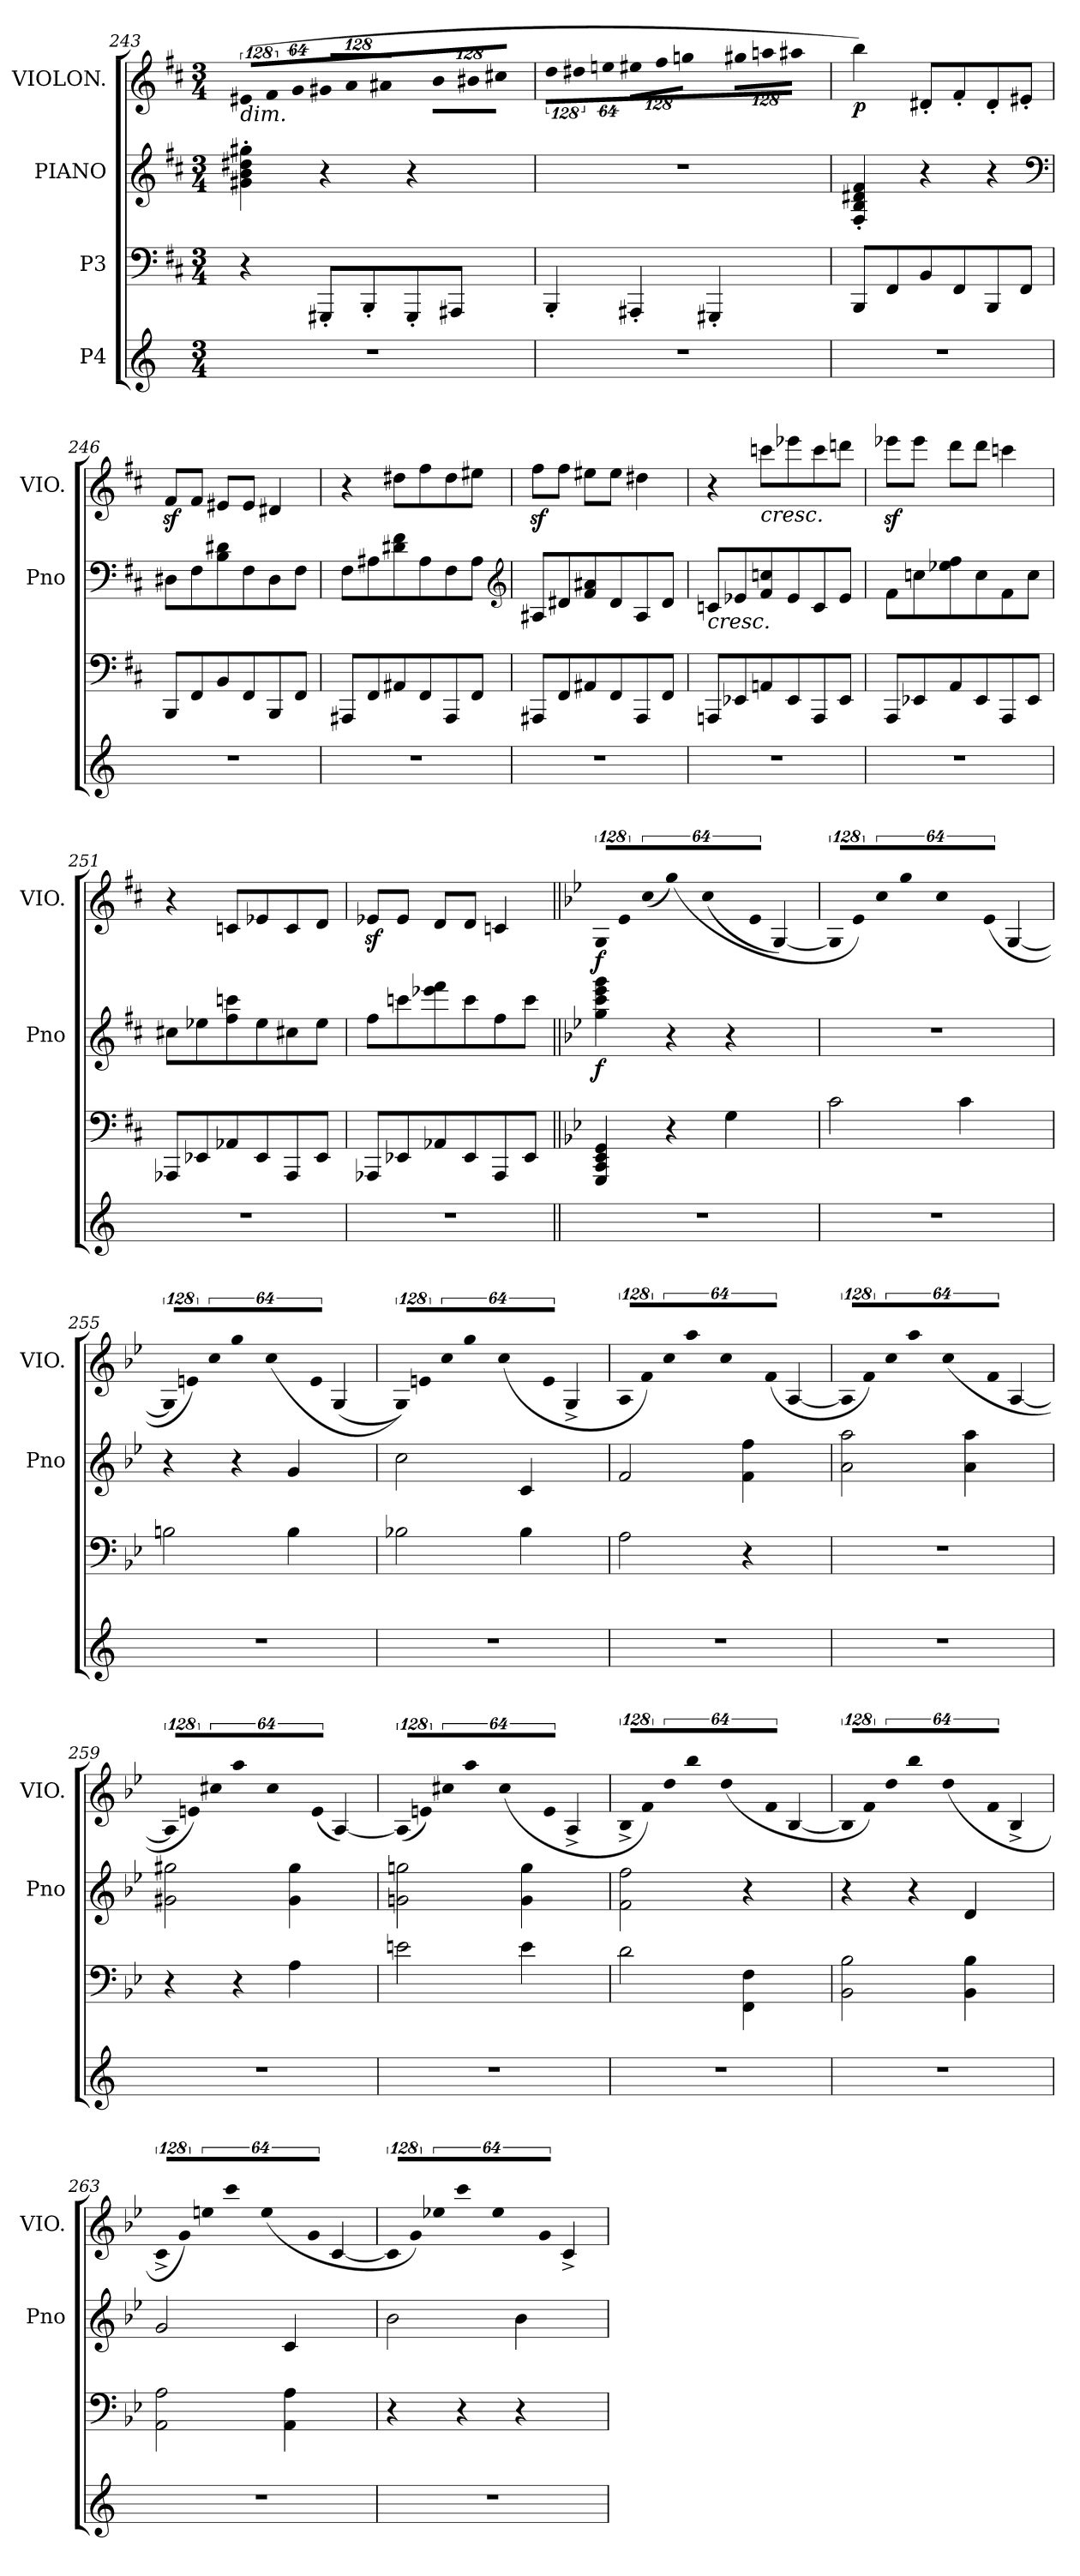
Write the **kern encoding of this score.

**kern	**kern	**kern	**dynam	**kern	**dynam
*part4	*part3	*part2	*part2	*part1	*part1
*staff4	*staff3	*staff2	*staff2	*staff1	*staff1
*I"P4	*I"P3	*I"PIANO	*	*I"VIOLON.	*
*	*	*I'Pno	*	*I'VIO.	*
*clefG2	*clefF4	*clefG2	*	*clefG2	*
*k[]	*k[f#c#]	*k[f#c#]	*	*k[f#c#]	*
*C:	*D:	*D:	*	*D:	*
*M3/4	*M3/4	*M3/4	*	*M3/4	*
=243	=243	=243	=243	=243	=243
!	!	!	!	!LO:TX:b:i:t=dim.	!
!LO:N:vis=1	!	!	!	!LO:N:vis=8	!
2.r	4r	4g#Xi\' 4bi' 4dd#Xi' 4gg#Xi'	.	(1024%85e#Xi/L	.
!	!	!	!	!LO:N:vis=8	!
.	.	.	.	1024%85f#i/	.
!	!	!	!	!LO:N:vis=8	!
.	.	.	.	512%43gi/J	.
!	!	!	!	!LO:N:vis=8	!
.	8GGG#X'i/L	4r	.	1024%85g#Xi/L	.
!	!	!	!	!LO:N:vis=8	!
.	.	.	.	1024%85ai/	.
.	8BBB'i/	.	.	.	.
!	!	!	!	!LO:N:vis=8	!
.	.	.	.	512%43a#Xi/J	.
!	!	!	!	!LO:N:vis=8	!
.	8GGG#'i/	4r	.	1024%85bi\L	.
!	!	!	!	!LO:N:vis=8	!
.	.	.	.	1024%85b#Xi\	.
.	8AAA#Xi/J	.	.	.	.
!	!	!	!	!LO:N:vis=8	!
.	.	.	.	512%43cc#Xi\J	.
=244	=244	=244	=244	=244	=244
!LO:N:vis=1	!	!LO:N:vis=1	!	!LO:N:vis=8	!
2.r	4BBB'i/	2.r	.	1024%85ddi\L	.
!	!	!	!	!LO:N:vis=8	!
.	.	.	.	1024%85dd#Xi\	.
!	!	!	!	!LO:N:vis=8	!
.	.	.	.	512%43eeni\J	.
!	!	!	!	!LO:N:vis=8	!
.	4AAA#X'i/	.	.	1024%85ee#Xi\L	.
!	!	!	!	!LO:N:vis=8	!
.	.	.	.	1024%85ff#i\	.
!	!	!	!	!LO:N:vis=8	!
.	.	.	.	512%43ggni\J	.
!	!	!	!	!LO:N:vis=8	!
.	4GGG#X'i/	.	.	1024%85gg#Xi\L	.
!	!	!	!	!LO:N:vis=8	!
.	.	.	.	1024%85aani\	.
!	!	!	!	!LO:N:vis=8	!
.	.	.	.	512%43aa#Xi\J	.
=245	=245	=245	=245	=245	=245
!LO:N:vis=1	!	!	!	!	!
2.r	8BBBi/L	4F#i/' 4Bi' 4d#Xi' 4f#i'	.	4bbi\)	p
.	8FF#i/	.	.	.	.
.	8BBi/	4r	.	8d#X'i/L	.
.	8FF#i/	.	.	8f#'i/	.
.	8BBBi/	4r	.	8d#'i/	.
.	8FF#i/J	.	.	8e#X'i/J	.
*	*	*clefF4	*	*	*
=246	=246	=246	=246	=246	=246
!LO:N:vis=1	!	!	!	!	!
2.r	8BBBi/L	8D#Xi\L	.	8f#zi/L	.
.	8FF#i/	8F#i\	.	8f#i/J	.
.	8BBi/	8Bi\ 8d#Xi	.	8e#Xi/L	.
.	8FF#i/	8F#i\	.	8e#i/J	.
.	8BBBi/	8D#i\	.	4d#Xi/	.
.	8FF#i/J	8F#i\J	.	.	.
!!LO:LB:g=z
=247	=247	=247	=247	=247	=247
!LO:N:vis=1	!	!	!	!	!
2.r	8AAA#Xi/L	8F#i\L	.	4r	.
.	8FF#i/	8A#Xi\	.	.	.
.	8AA#Xi/	8d#Xi\ 8f#i	.	8dd#Xi\L	.
.	8FF#i/	8A#i\	.	8ff#i\	.
.	8AAA#i/	8F#i\	.	8dd#i\	.
.	8FF#i/J	8A#i\J	.	8ee#Xi\J	.
*	*	*clefG2	*	*	*
=248	=248	=248	=248	=248	=248
!LO:N:vis=1	!	!	!	!	!
2.r	8AAA#Xi/L	8A#Xi/L	.	8ff#zi\L	.
.	8FF#i/	8d#Xi/	.	8ff#i\J	.
.	8AA#Xi/	8f#i/ 8a#Xi	.	8ee#Xi\L	.
.	8FF#i/	8d#i/	.	8ee#i\J	.
.	8AAA#i/	8A#i/	.	4dd#Xi\	.
.	8FF#i/J	8d#i/J	.	.	.
=249	=249	=249	=249	=249	=249
!	!	!LO:TX:b:i:t=cresc.	!	!	!
!LO:N:vis=1	!	!	!	!	!
2.r	8AAAni/L	8cni/L	.	4r	.
.	8EE-Xi/	8e-Xi/	.	.	.
!	!	!	!	!LO:TX:b:i:t=cresc.	!
.	8AAni/	8f#i/ 8ccni	.	8cccni\L	.
.	8EE-i/	8e-i/	.	8eee-Xi\	.
.	8AAAi/	8ci/	.	8ccci\	.
.	8EE-i/J	8e-i/J	.	8dddni\J	.
=250	=250	=250	=250	=250	=250
!LO:N:vis=1	!	!	!	!	!
2.r	8AAAi/L	8f#i\L	.	8eee-Xzi\L	.
.	8EE-Xi/	8ccni\	.	8eee-i\J	.
.	8AAi/	8ee-Xi\ 8ff#i	.	8dddi\L	.
.	8EE-i/	8cci\	.	8dddi\J	.
.	8AAAi/	8f#i\	.	4cccni\	.
.	8EE-i/J	8cci\J	.	.	.
=251	=251	=251	=251	=251	=251
!LO:N:vis=1	!	!	!	!	!
2.r	8AAA-Xi/L	8cc#Xi\L	.	4r	.
.	8EE-Xi/	8ee-Xi\	.	.	.
.	8AA-Xi/	8ff#i\ 8cccni	.	8cni/L	.
.	8EE-i/	8ee-i\	.	8e-Xi/	.
.	8AAA-i/	8cc#Xi\	.	8ci/	.
.	8EE-i/J	8ee-i\J	.	8di/J	.
=252	=252	=252	=252	=252	=252
!LO:N:vis=1	!	!	!	!	!
2.r	8AAA-Xi/L	8ff#i\L	.	8e-Xzi/L	.
.	8EE-Xi/	8cccni\	.	8e-i/J	.
.	8AA-Xi/	8eee-Xi\ 8fff#i	.	8di/L	.
.	8EE-i/	8ccci\	.	8di/J	.
.	8AAA-i/	8ff#i\	.	4cni/	.
.	8EE-i/J	8ccci\J	.	.	.
!!LO:LB:g=z
=253||	=253||	=253||	=253||	=253||	=253||
*	*k[b-e-]	*k[b-e-]	*	*k[b-e-]	*
*	*B-:	*B-:	*	*B-:	*
!LO:N:vis=1	!	!	!	!LO:N:vis=8	!
2.r	4GGGi/ 4CCi 4EE-i 4GGi	4ggi\ 4ccci 4eee-i 4gggi	f	1024%85Gi/L	f
!	!	!	!	!LO:N:vis=8	!
.	.	.	.	1024%85e-i/	.
!	!	!	!	!LO:N:vis=8	!
.	.	.	.	(512%43cci/	.
!	!	!	!	!LO:N:vis=8	!
.	4r	4r	.	(1024%85ggi/)	.
!	!	!	!	!LO:N:vis=8	!
.	.	.	.	(1024%85cci/	.
!	!	!	!	!LO:N:vis=8	!
.	.	.	.	512%43e-i/J	.
.	4Gi\	4r	.	[<4Gi/)	.
=254	=254	=254	=254	=254	=254
!LO:N:vis=1	!	!LO:N:vis=1	!	!LO:N:vis=8	!
2.r	2ci\	2.r	.	1024%85Gi/L]	.
!	!	!	!	!LO:N:vis=8	!
.	.	.	.	1024%85e-i/)	.
!	!	!	!	!LO:N:vis=8	!
.	.	.	.	512%43cci/	.
!	!	!	!	!LO:N:vis=8	!
.	.	.	.	1024%85ggi/	.
!	!	!	!	!LO:N:vis=8	!
.	.	.	.	1024%85cci/	.
!	!	!	!	!LO:N:vis=8	!
.	.	.	.	(512%43e-i/J	.
.	4ci\	.	.	[<4Gi/	.
=255	=255	=255	=255	=255	=255
!LO:N:vis=1	!	!	!	!LO:N:vis=8	!
2.r	2Bni\	4r	.	1024%85Gi/L]	.
!	!	!	!	!LO:N:vis=8	!
.	.	.	.	1024%85eni/)	.
!	!	!	!	!LO:N:vis=8	!
.	.	.	.	512%43cci/	.
!	!	!	!	!LO:N:vis=8	!
.	.	4r	.	1024%85ggi/	.
!	!	!	!	!LO:N:vis=8	!
.	.	.	.	(1024%85cci/	.
!	!	!	!	!LO:N:vis=8	!
.	.	.	.	512%43ei/J	.
.	4Bi\	4gi/	.	(4Gi/	.
=256	=256	=256	=256	=256	=256
!LO:N:vis=1	!	!	!	!LO:N:vis=8	!
2.r	2B-Xi\	2cci\	.	1024%85Gi/L))	.
!	!	!	!	!LO:N:vis=8	!
.	.	.	.	1024%85eni/	.
!	!	!	!	!LO:N:vis=8	!
.	.	.	.	512%43cci/	.
!	!	!	!	!LO:N:vis=8	!
.	.	.	.	1024%85ggi/	.
!	!	!	!	!LO:N:vis=8	!
.	.	.	.	(1024%85cci/	.
!	!	!	!	!LO:N:vis=8	!
.	.	.	.	512%43ei/J	.
.	4B-i\	4ci/	.	4G^i/	.
=257	=257	=257	=257	=257	=257
!LO:N:vis=1	!	!	!	!LO:N:vis=8	!
2.r	2Ai\	2fi/	.	1024%85Ai/L	.
!	!	!	!	!LO:N:vis=8	!
.	.	.	.	1024%85fi/)	.
!	!	!	!	!LO:N:vis=8	!
.	.	.	.	512%43cci/	.
!	!	!	!	!LO:N:vis=8	!
.	.	.	.	1024%85aai/	.
!	!	!	!	!LO:N:vis=8	!
.	.	.	.	1024%85cci/	.
!	!	!	!	!LO:N:vis=8	!
.	.	.	.	(512%43fi/J	.
.	4r	4fi\ 4ffi	.	[<4Ai/	.
=258	=258	=258	=258	=258	=258
!LO:N:vis=1	!LO:N:vis=1	!	!	!LO:N:vis=8	!
2.r	2.r	2ai\ 2aai	.	1024%85Ai/L]	.
!	!	!	!	!LO:N:vis=8	!
.	.	.	.	1024%85fi/)	.
!	!	!	!	!LO:N:vis=8	!
.	.	.	.	512%43cci/	.
!	!	!	!	!LO:N:vis=8	!
.	.	.	.	1024%85aai/	.
!	!	!	!	!LO:N:vis=8	!
.	.	.	.	(1024%85cci/	.
!	!	!	!	!LO:N:vis=8	!
.	.	.	.	512%43fi/J	.
.	.	4ai\ 4aai	.	[<4Ai/	.
=259	=259	=259	=259	=259	=259
!LO:N:vis=1	!	!	!	!LO:N:vis=8	!
2.r	4r	2g#Xi\ 2gg#Xi	.	1024%85Ai/L]	.
!	!	!	!	!LO:N:vis=8	!
.	.	.	.	1024%85eni/)	.
!	!	!	!	!LO:N:vis=8	!
.	.	.	.	512%43cc#Xi/	.
!	!	!	!	!LO:N:vis=8	!
.	4r	.	.	1024%85aai/	.
!	!	!	!	!LO:N:vis=8	!
.	.	.	.	1024%85cc#i/	.
!	!	!	!	!LO:N:vis=8	!
.	.	.	.	(512%43ei/J	.
.	4Ai\	4g#i\ 4gg#i	.	[<4Ai/)	.
!!LO:LB:g=z
=260	=260	=260	=260	=260	=260
!LO:N:vis=1	!	!	!	!LO:N:vis=8	!
2.r	2eni\	2gni\ 2ggni	.	(1024%85Ai/L]	.
!	!	!	!	!LO:N:vis=8	!
.	.	.	.	1024%85eni/)	.
!	!	!	!	!LO:N:vis=8	!
.	.	.	.	512%43cc#Xi/	.
!	!	!	!	!LO:N:vis=8	!
.	.	.	.	1024%85aai/	.
!	!	!	!	!LO:N:vis=8	!
.	.	.	.	(1024%85cc#i/	.
!	!	!	!	!LO:N:vis=8	!
.	.	.	.	512%43ei/J	.
.	4ei\	4gi\ 4ggi	.	4A^i/	.
=261	=261	=261	=261	=261	=261
!LO:N:vis=1	!	!	!	!LO:N:vis=8	!
2.r	2di\	2fi\ 2ffi	.	1024%85B-^i/L	.
!	!	!	!	!LO:N:vis=8	!
.	.	.	.	1024%85fi/)	.
!	!	!	!	!LO:N:vis=8	!
.	.	.	.	512%43ddi/	.
!	!	!	!	!LO:N:vis=8	!
.	.	.	.	1024%85bb-i/	.
!	!	!	!	!LO:N:vis=8	!
.	.	.	.	(1024%85ddi/	.
!	!	!	!	!LO:N:vis=8	!
.	.	.	.	512%43fi/J	.
.	4FFi\ 4Fi	4r	.	[<4B-i/	.
=262	=262	=262	=262	=262	=262
!LO:N:vis=1	!	!	!	!LO:N:vis=8	!
2.r	2BB-i\ 2B-i	4r	.	1024%85B-i/L]	.
!	!	!	!	!LO:N:vis=8	!
.	.	.	.	1024%85fi/)	.
!	!	!	!	!LO:N:vis=8	!
.	.	.	.	512%43ddi/	.
!	!	!	!	!LO:N:vis=8	!
.	.	4r	.	1024%85bb-i/	.
!	!	!	!	!LO:N:vis=8	!
.	.	.	.	(1024%85ddi/	.
!	!	!	!	!LO:N:vis=8	!
.	.	.	.	512%43fi/J	.
.	4BB-i\ 4B-i	4di/	.	4B-^i/	.
=263	=263	=263	=263	=263	=263
!LO:N:vis=1	!	!	!	!LO:N:vis=8	!
2.r	2AAi\ 2Ai	2gi/	.	1024%85c^i/L	.
!	!	!	!	!LO:N:vis=8	!
.	.	.	.	1024%85gi/)	.
!	!	!	!	!LO:N:vis=8	!
.	.	.	.	512%43eeni/	.
!	!	!	!	!LO:N:vis=8	!
.	.	.	.	1024%85ccci/	.
!	!	!	!	!LO:N:vis=8	!
.	.	.	.	(1024%85eei/	.
!	!	!	!	!LO:N:vis=8	!
.	.	.	.	512%43gi/J	.
.	4AAi\ 4Ai	4ci/	.	[<4ci/	.
=264	=264	=264	=264	=264	=264
!LO:N:vis=1	!	!	!	!LO:N:vis=8	!
2.r	4r	2b-i\	.	1024%85ci/L]	.
!	!	!	!	!LO:N:vis=8	!
.	.	.	.	1024%85gi/)	.
!	!	!	!	!LO:N:vis=8	!
.	.	.	.	512%43ee-Xi/	.
!	!	!	!	!LO:N:vis=8	!
.	4r	.	.	1024%85ccci/	.
!	!	!	!	!LO:N:vis=8	!
.	.	.	.	1024%85ee-i/	.
!	!	!	!	!LO:N:vis=8	!
.	.	.	.	512%43gi/J	.
.	4r	4b-i\	.	4c^i/	.
=	=	=	=	=	=
*-	*-	*-	*-	*-	*-
